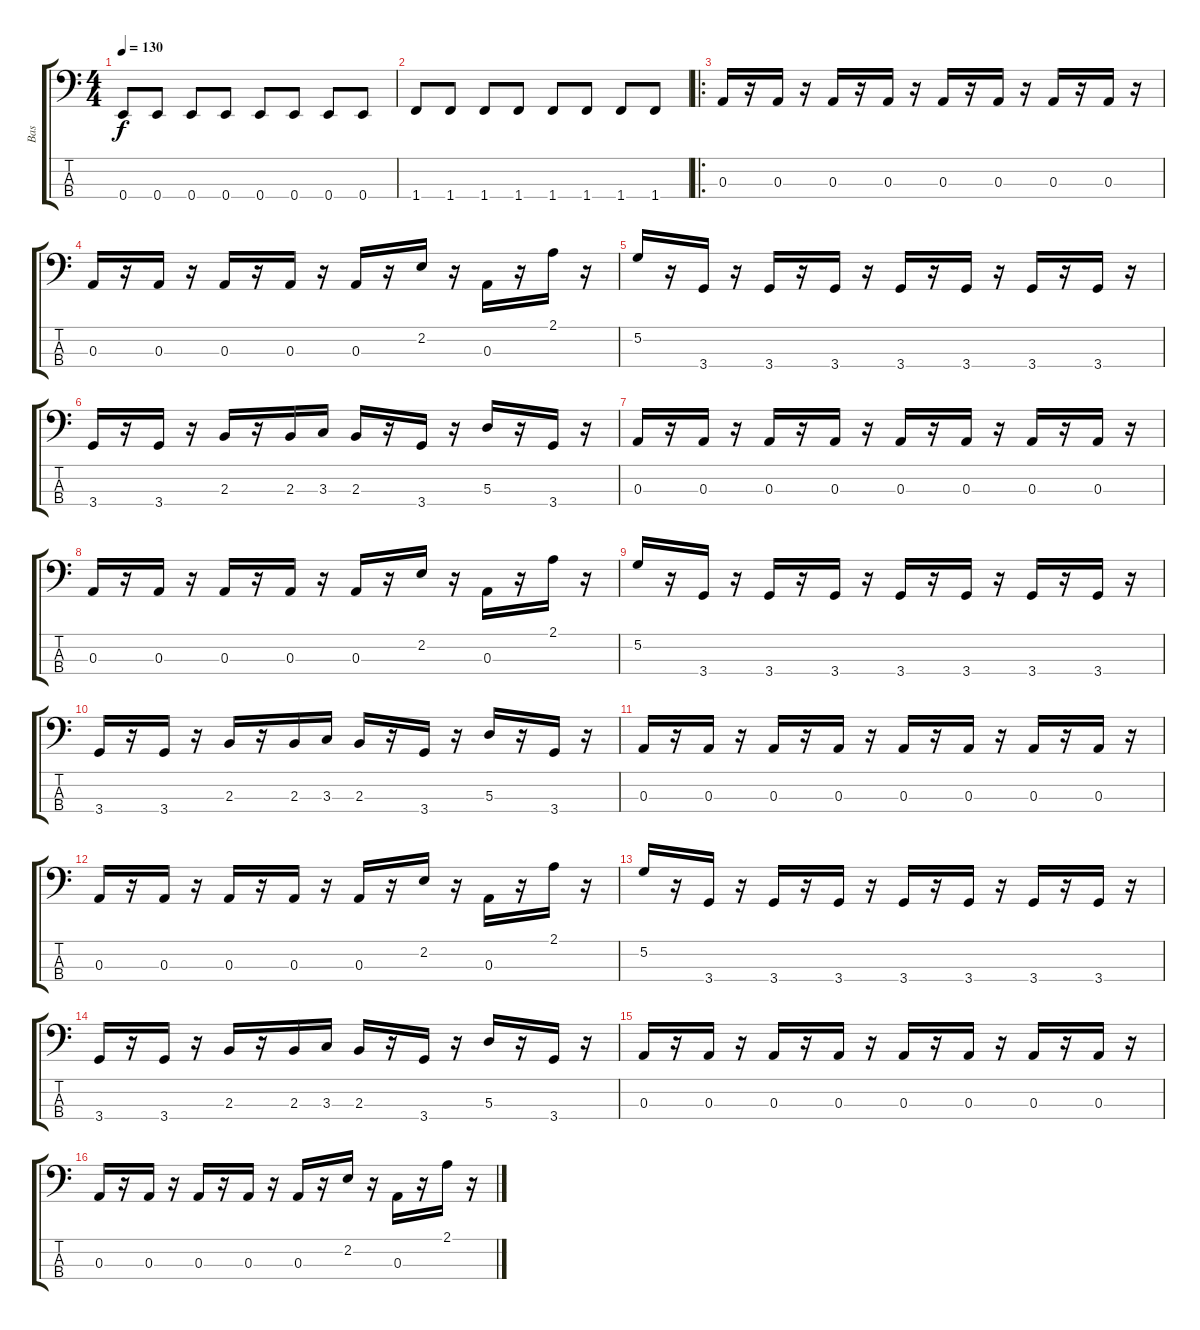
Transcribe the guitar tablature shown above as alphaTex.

\track ("Bas" "Bas") {instrument electricbasspick}
\staff {score tabs}
\tuning (G2 D2 A1 E1) {hide}
\ts (4 4)
\tempo 130
\clef f4
\ks c
0.4.8{dy f instrument electricbasspick} 0.4.8 0.4.8 0.4.8 0.4.8 0.4.8 0.4.8 0.4.8 |
1.4.8 1.4.8 1.4.8 1.4.8 1.4.8 1.4.8 1.4.8 1.4.8 |
\ro
0.3.16 r.16 0.3.16 r.16 0.3.16 r.16 0.3.16 r.16 0.3.16 r.16 0.3.16 r.16 0.3.16 r.16 0.3.16 r.16 |
0.3.16 r.16 0.3.16 r.16 0.3.16 r.16 0.3.16 r.16 0.3.16 r.16 2.2.16 r.16 0.3.16 r.16 2.1.16 r.16 |
5.2.16 r.16 3.4.16 r.16 3.4.16 r.16 3.4.16 r.16 3.4.16 r.16 3.4.16 r.16 3.4.16 r.16 3.4.16 r.16 |
3.4.16 r.16 3.4.16 r.16 2.3.16 r.16 2.3.16 3.3.16 2.3.16 r.16 3.4.16 r.16 5.3.16 r.16 3.4.16 r.16 |
0.3.16 r.16 0.3.16 r.16 0.3.16 r.16 0.3.16 r.16 0.3.16 r.16 0.3.16 r.16 0.3.16 r.16 0.3.16 r.16 |
0.3.16 r.16 0.3.16 r.16 0.3.16 r.16 0.3.16 r.16 0.3.16 r.16 2.2.16 r.16 0.3.16 r.16 2.1.16 r.16 |
5.2.16 r.16 3.4.16 r.16 3.4.16 r.16 3.4.16 r.16 3.4.16 r.16 3.4.16 r.16 3.4.16 r.16 3.4.16 r.16 |
3.4.16 r.16 3.4.16 r.16 2.3.16 r.16 2.3.16 3.3.16 2.3.16 r.16 3.4.16 r.16 5.3.16 r.16 3.4.16 r.16 |
0.3.16 r.16 0.3.16 r.16 0.3.16 r.16 0.3.16 r.16 0.3.16 r.16 0.3.16 r.16 0.3.16 r.16 0.3.16 r.16 |
0.3.16 r.16 0.3.16 r.16 0.3.16 r.16 0.3.16 r.16 0.3.16 r.16 2.2.16 r.16 0.3.16 r.16 2.1.16 r.16 |
5.2.16 r.16 3.4.16 r.16 3.4.16 r.16 3.4.16 r.16 3.4.16 r.16 3.4.16 r.16 3.4.16 r.16 3.4.16 r.16 |
3.4.16 r.16 3.4.16 r.16 2.3.16 r.16 2.3.16 3.3.16 2.3.16 r.16 3.4.16 r.16 5.3.16 r.16 3.4.16 r.16 |
0.3.16 r.16 0.3.16 r.16 0.3.16 r.16 0.3.16 r.16 0.3.16 r.16 0.3.16 r.16 0.3.16 r.16 0.3.16 r.16 |
0.3.16 r.16 0.3.16 r.16 0.3.16 r.16 0.3.16 r.16 0.3.16 r.16 2.2.16 r.16 0.3.16 r.16 2.1.16 r.16
